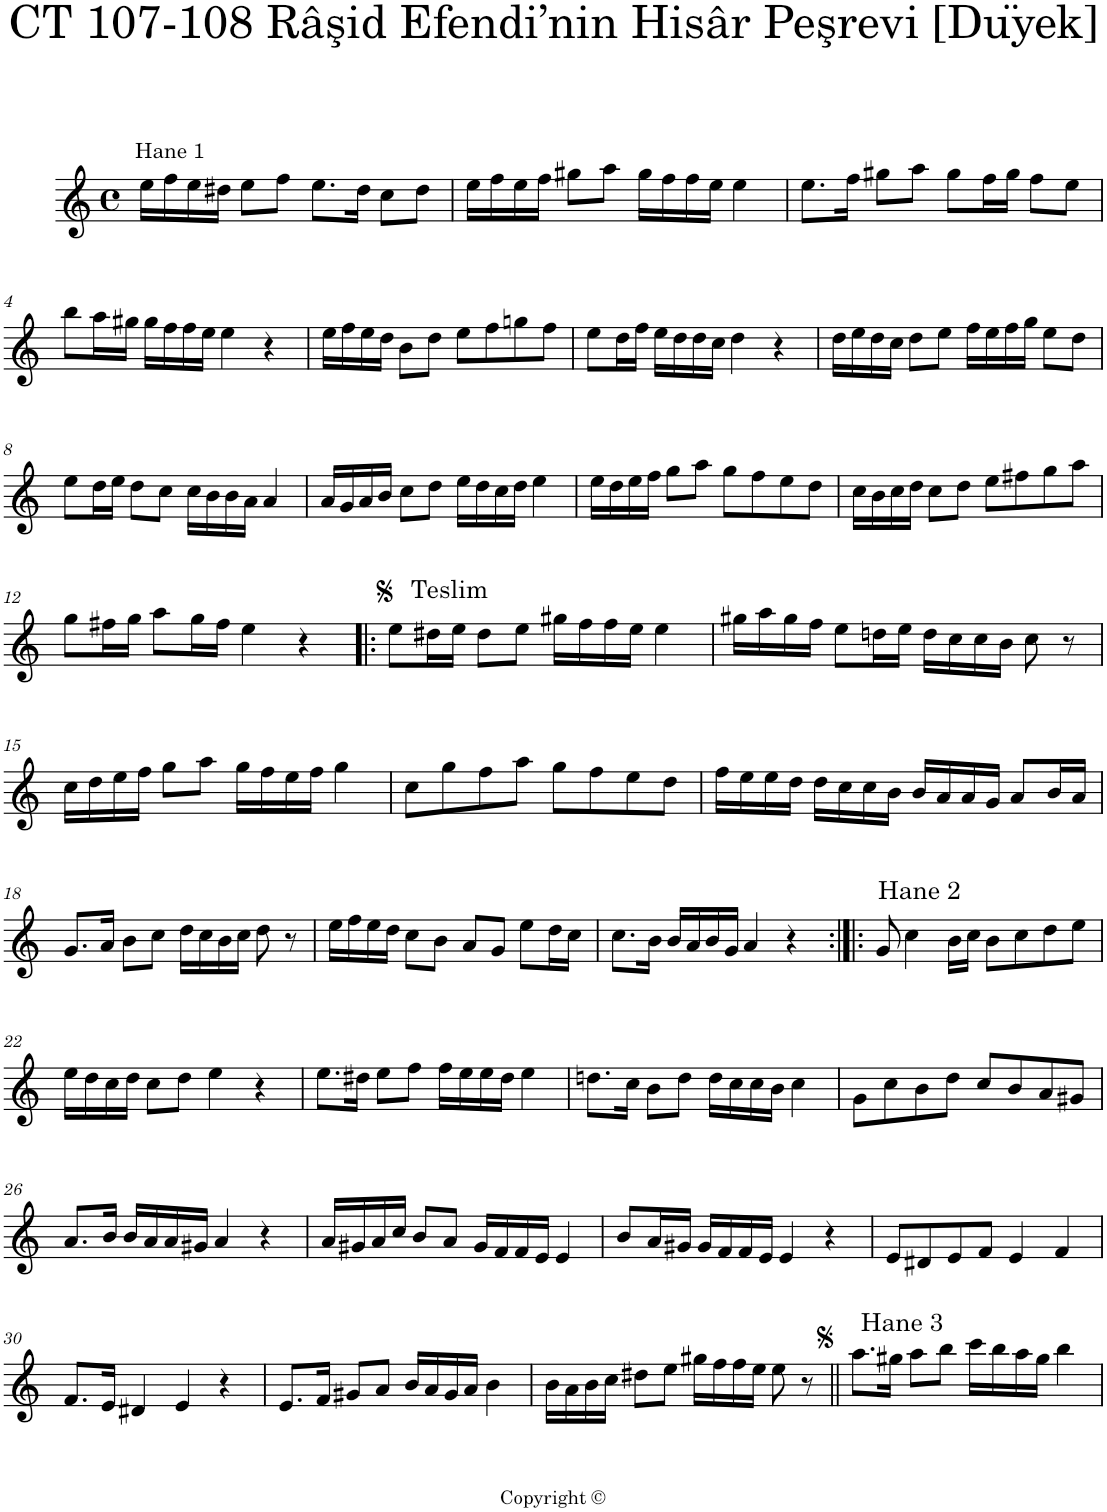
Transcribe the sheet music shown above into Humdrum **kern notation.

**kern
*part1
*staff1
*I"Piano
*I'Pno
*clefG2
*k[]
*M4/4
*met(c)
=1
!LO:TX:a:t=Hane 1
16ee\LL
16ff\
16ee\
16dd#X\JJ
8ee\L
8ff\J
8.ee\L
16dd#\Jk
8cc\L
8dd#\J
=2
16ee\LL
16ff\
16ee\
16ff\JJ
8gg#X\L
8aa\J
16gg#\LL
16ff\
16ff\
16ee\JJ
4ee\
=3
8.ee\L
16ff\Jk
8gg#X\L
8aa\J
8gg#\L
16ff\L
16gg#\JJ
8ff\L
8ee\J
!!LO:LB:g=z
=4
8bb\L
16aa\L
16gg#X\JJ
16gg#\LL
16ff\
16ff\
16ee\JJ
4ee\
4r
=5
16ee\LL
16ff\
16ee\
16dd\JJ
8b\L
8dd\J
8ee\L
8ff\
8ggn\
8ff\J
=6
8ee\L
16dd\L
16ff\JJ
16ee\LL
16dd\
16dd\
16cc\JJ
4dd\
4r
=7
16dd\LL
16ee\
16dd\
16cc\JJ
8dd\L
8ee\J
16ff\LL
16ee\
16ff\
16gg\JJ
8ee\L
8dd\J
!!LO:LB:g=z
=8
8ee\L
16dd\L
16ee\JJ
8dd\L
8cc\J
16cc\LL
16b\
16b\
16a\JJ
4a/
=9
16a/LL
16g/
16a/
16b/JJ
8cc\L
8dd\J
16ee\LL
16dd\
16cc\
16dd\JJ
4ee\
=10
16ee\LL
16dd\
16ee\
16ff\JJ
8gg\L
8aa\J
8gg\L
8ff\
8ee\
8dd\J
=11
16cc\LL
16b\
16cc\
16dd\JJ
8cc\L
8dd\J
8ee\L
8ff#X\
8gg\
8aa\J
!!LO:LB:g=z
=12
8gg\L
16ff#X\L
16gg\JJ
8aa\L
16gg\L
16ff#\JJ
4ee\
4r
=13!|:
!LO:TX:a:t=Teslim
8ee\L
16dd#X\L
16ee\JJ
8dd#\L
8ee\J
16gg#X\LL
16ff\
16ff\
16ee\JJ
4ee\
=14
16gg#X\LL
16aa\
16gg#\
16ff\JJ
8ee\L
16ddn\L
16ee\JJ
16dd\LL
16cc\
16cc\
16b\JJ
8cc\
8r
!!LO:LB:g=z
=15
16cc\LL
16dd\
16ee\
16ff\JJ
8gg\L
8aa\J
16gg\LL
16ff\
16ee\
16ff\JJ
4gg\
=16
8cc\L
8gg\
8ff\
8aa\J
8gg\L
8ff\
8ee\
8dd\J
=17
16ff\LL
16ee\
16ee\
16dd\JJ
16dd\LL
16cc\
16cc\
16b\JJ
16b/LL
16a/
16a/
16g/JJ
8a/L
16b/L
16a/JJ
!!LO:LB:g=z
=18
8.g/L
16a/Jk
8b\L
8cc\J
16dd\LL
16cc\
16b\
16cc\JJ
8dd\
8r
=19
16ee\LL
16ff\
16ee\
16dd\JJ
8cc\L
8b\J
8a/L
8g/J
8ee\L
16dd\L
16cc\JJ
=20
8.cc\L
16b\Jk
16b/LL
16a/
16b/
16g/JJ
4a/
4r
=21:|!|:
!LO:TX:a:t=Hane 2
8g/
4cc\
16b\LL
16cc\JJ
8b\L
8cc\
8dd\
8ee\J
!!LO:LB:g=z
=22
16ee\LL
16dd\
16cc\
16dd\JJ
8cc\L
8dd\J
4ee\
4r
=23
8.ee\L
16dd#X\Jk
8ee\L
8ff\J
16ff\LL
16ee\
16ee\
16dd#\JJ
4ee\
=24
8.ddn\L
16cc\Jk
8b\L
8dd\J
16dd\LL
16cc\
16cc\
16b\JJ
4cc\
=25
8g\L
8cc\
8b\
8dd\J
8cc/L
8b/
8a/
8g#X/J
!!LO:LB:g=z
=26
8.a/L
16b/Jk
16b/LL
16a/
16a/
16g#X/JJ
4a/
4r
=27
16a/LL
16g#X/
16a/
16cc/JJ
8b/L
8a/J
16g#/LL
16f/
16f/
16e/JJ
4e/
=28
8b/L
16a/L
16g#X/JJ
16g#/LL
16f/
16f/
16e/JJ
4e/
4r
=29
8e/L
8d#X/
8e/
8f/J
4e/
4f/
!!LO:LB:g=z
=30
8.f/L
16e/Jk
4d#X/
4e/
4r
=31
8.e/L
16f/Jk
8g#X/L
8a/J
16b/LL
16a/
16g#/
16a/JJ
4b\
=32
16b\LL
16a\
16b\
16cc\JJ
8dd#X\L
8ee\J
16gg#X\LL
16ff\
16ff\
16ee\JJ
8ee\
8r
=33||
!LO:TX:a:t=Hane 3
8.aa\L
16gg#X\Jk
8aa\L
8bb\J
16ccc\LL
16bb\
16aa\
16gg#\JJ
4bb\
=
*-
